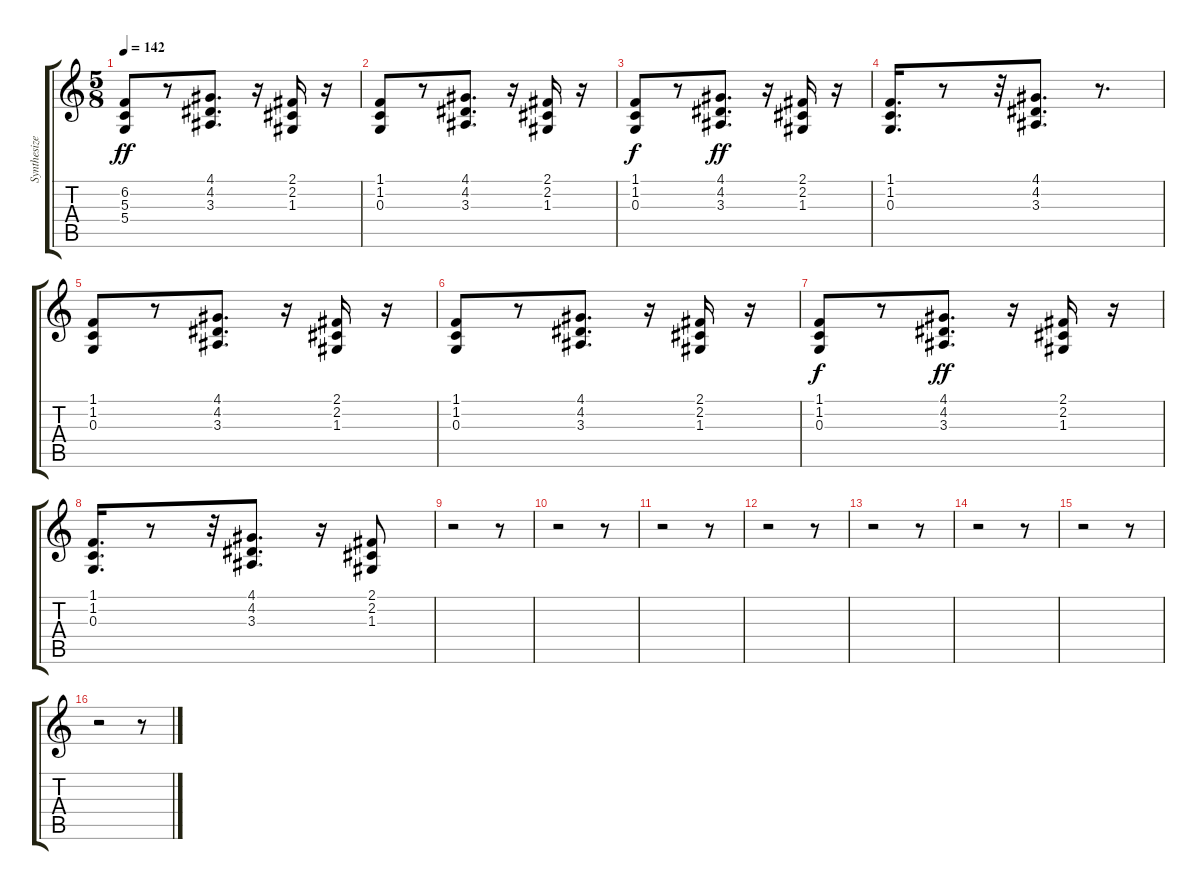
\track ("Synthesizer4                        " "Synthesize") {instrument lead2sawtooth}
\staff {score tabs}
\tuning (E4 B3 G3 D3 A2 E2) {hide}
\ts (5 8)
\tempo 142
\clef g2
\ks c
(6.2 5.3 5.4).8{dy ff balance 16} r.8 (4.1 4.2 3.3).8{d} r.16 (2.1 2.2 1.3).16 r.16 |
(1.1 1.2 0.3).8 r.8 (4.1 4.2 3.3).8{d} r.16 (2.1 2.2 1.3).16 r.16 |
(1.1 1.2 0.3).8{dy f} r.8 (4.1 4.2 3.3).8{d dy ff} r.16 (2.1 2.2 1.3).16 r.16 |
(1.1 1.2 0.3).16{d} r.8 r.32 (4.1 4.2 3.3).8{d} r.8{d} |
(1.1 1.2 0.3).8 r.8 (4.1 4.2 3.3).8{d} r.16 (2.1 2.2 1.3).16 r.16 |
(1.1 1.2 0.3).8 r.8 (4.1 4.2 3.3).8{d} r.16 (2.1 2.2 1.3).16 r.16 |
(1.1 1.2 0.3).8{dy f} r.8 (4.1 4.2 3.3).8{d dy ff} r.16 (2.1 2.2 1.3).16 r.16 |
(1.1 1.2 0.3).16{d} r.8 r.32 (4.1 4.2 3.3).8{d} r.16 (2.1 2.2 1.3).8 |
r.2 r.8 |
r.2 r.8 |
r.2 r.8 |
r.2 r.8 |
r.2 r.8 |
r.2 r.8 |
r.2 r.8 |
r.2 r.8
